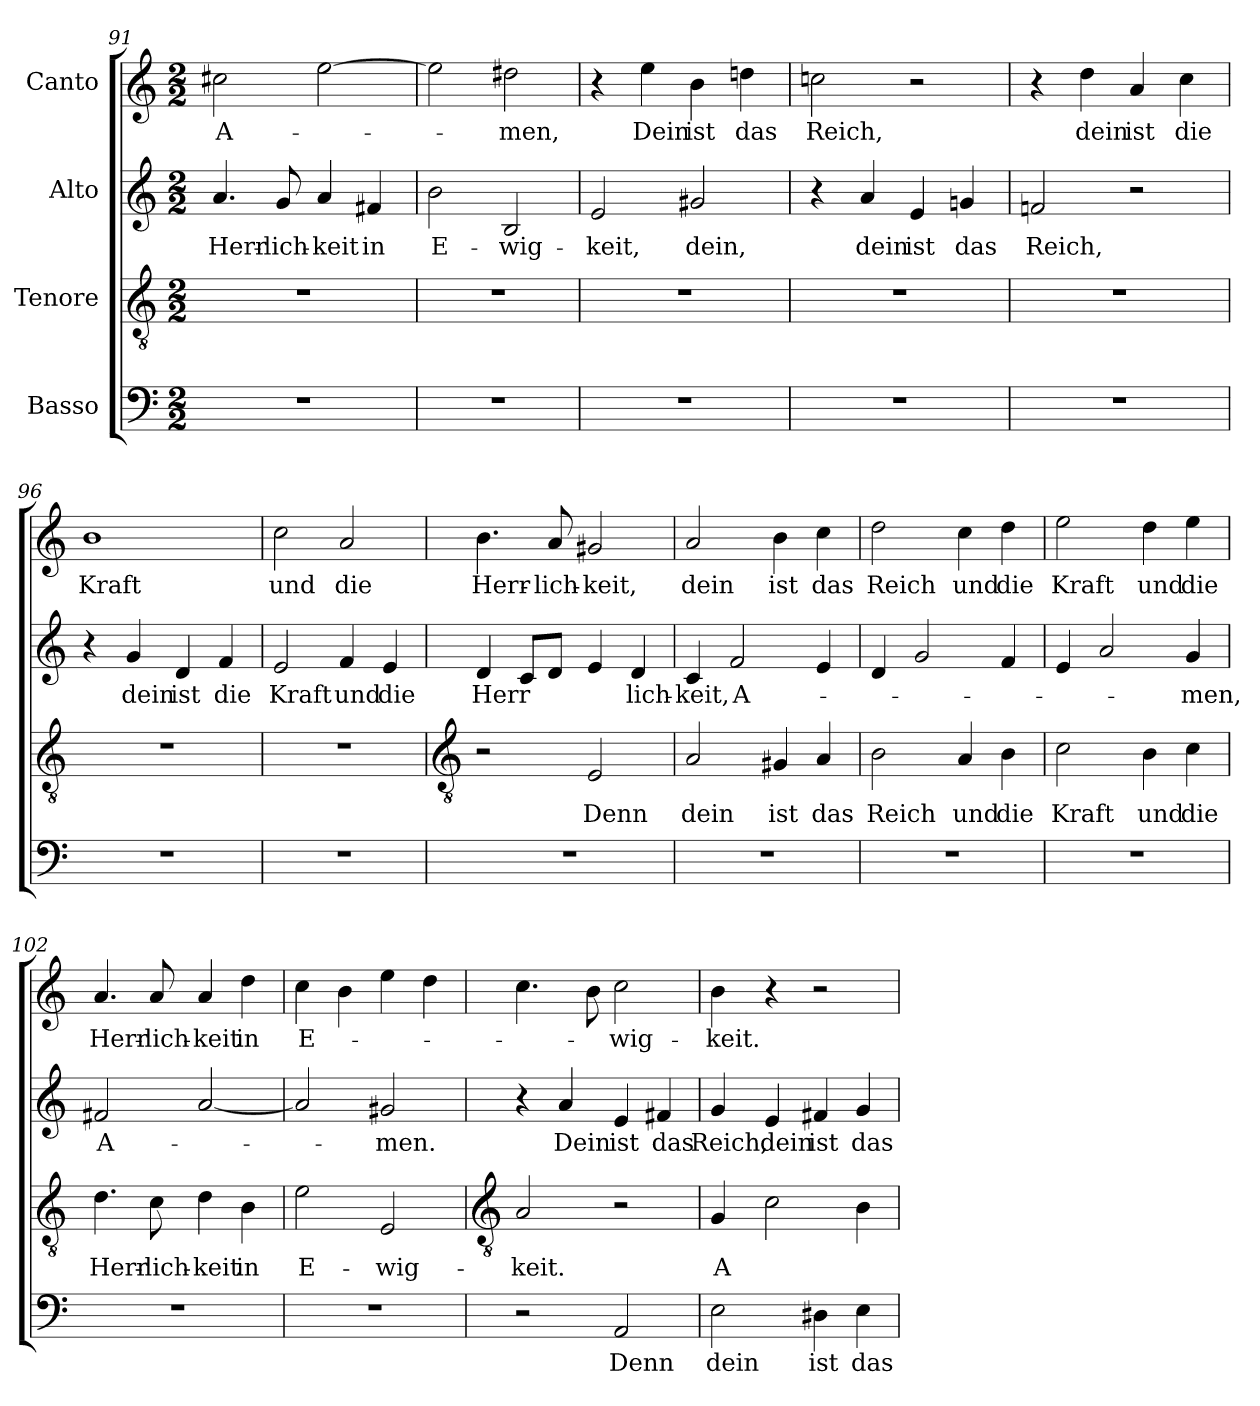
**kern	**text	**kern	**text	**kern	**text	**kern	**text
*part4	*part4	*part3	*part3	*part2	*part2	*part1	*part1
*staff4	*staff4	*staff3	*staff3	*staff2	*staff2	*staff1	*staff1
*I"Basso	*	*I"Tenore	*	*I"Alto	*	*I"Canto	*
*clefF4	*	*clefGv2	*	*clefG2	*	*clefG2	*
*k[]	*	*k[]	*	*k[]	*	*k[]	*
*C:	*	*C:	*	*C:	*	*C:	*
*M2/2	*	*M2/2	*	*M2/2	*	*M2/2	*
=91	=91	=91	=91	=91	=91	=91	=91
!	!	!	!	!	!LO:LY:b	!	!LO:LY:b
1r	.	1r	.	4.a	Herr-	2cc#X	A-
!	!	!	!	!	!LO:LY:b	!	!
.	.	.	.	8g	-lich-	.	.
!	!	!	!	!	!LO:LY:b	!	!
.	.	.	.	4a	-keit	[2ee	.
!	!	!	!	!	!LO:LY:b	!	!
.	.	.	.	4f#X	in	.	.
=92	=92	=92	=92	=92	=92	=92	=92
!	!	!	!	!	!LO:LY:b	!	!
1r	.	1r	.	2b	E-	2ee]	.
!	!	!	!	!	!LO:LY:b	!	!LO:LY:b
.	.	.	.	2B	-wig-	2dd#X	-men,
=93	=93	=93	=93	=93	=93	=93	=93
!	!	!	!	!	!LO:LY:b	!	!
1r	.	1r	.	2e	-keit,	4r	.
!	!	!	!	!	!	!	!LO:LY:b
.	.	.	.	.	.	4ee	Dein
!	!	!	!	!	!LO:LY:b	!	!LO:LY:b
.	.	.	.	2g#X	dein,	4b	ist
!	!	!	!	!	!	!	!LO:LY:b
.	.	.	.	.	.	4ddn	das
=94	=94	=94	=94	=94	=94	=94	=94
!	!	!	!	!	!	!	!LO:LY:b
1r	.	1r	.	4r	.	2ccn	Reich,
!	!	!	!	!	!LO:LY:b	!	!
.	.	.	.	4a	dein	.	.
!	!	!	!	!	!LO:LY:b	!	!
.	.	.	.	4e	ist	2r	.
!	!	!	!	!	!LO:LY:b	!	!
.	.	.	.	4gn	das	.	.
=95	=95	=95	=95	=95	=95	=95	=95
!	!	!	!	!	!LO:LY:b	!	!
1r	.	1r	.	2fn	Reich,	4r	.
!	!	!	!	!	!	!	!LO:LY:b
.	.	.	.	.	.	4dd	dein
!	!	!	!	!	!	!	!LO:LY:b
.	.	.	.	2r	.	4a	ist
!	!	!	!	!	!	!	!LO:LY:b
.	.	.	.	.	.	4cc	die
=96	=96	=96	=96	=96	=96	=96	=96
!	!	!	!	!	!	!	!LO:LY:b
1r	.	1r	.	4r	.	1b	Kraft
!	!	!	!	!	!LO:LY:b	!	!
.	.	.	.	4g	dein	.	.
!	!	!	!	!	!LO:LY:b	!	!
.	.	.	.	4d	ist	.	.
!	!	!	!	!	!LO:LY:b	!	!
.	.	.	.	4f	die	.	.
=97	=97	=97	=97	=97	=97	=97	=97
!	!	!	!	!	!LO:LY:b	!	!LO:LY:b
1r	.	1r	.	2e	Kraft	2cc	und
!	!	!	!	!	!LO:LY:b	!	!LO:LY:b
.	.	.	.	4f	und	2a	die
!	!	!	!	!	!LO:LY:b	!	!
.	.	.	.	4e	die	.	.
!!LO:LB:g=z
=98	=98	=98	=98	=98	=98	=98	=98
*	*	*clefGv2	*	*	*	*	*
!	!	!	!	!	!LO:LY:b	!	!LO:LY:b
1r	.	2r	.	4d	Herr	4.b	Herr-
.	.	.	.	8cL	.	.	.
!	!	!	!	!	!	!	!LO:LY:b
.	.	.	.	8dJ	.	8a	-lich-
!	!	!	!LO:LY:b	!	!	!	!LO:LY:b
.	.	2E	Denn	4e	.	2g#X	-keit,
!	!	!	!	!	!LO:LY:b	!	!
.	.	.	.	4d	lich-	.	.
=99	=99	=99	=99	=99	=99	=99	=99
!	!	!	!LO:LY:b	!	!LO:LY:b	!	!LO:LY:b
1r	.	2A	dein	4c	-keit,	2a	dein
!	!	!	!	!	!LO:LY:b	!	!
.	.	.	.	2f	A-	.	.
!	!	!	!LO:LY:b	!	!	!	!LO:LY:b
.	.	4G#X	ist	.	.	4b	ist
!	!	!	!LO:LY:b	!	!	!	!LO:LY:b
.	.	4A	das	4e	.	4cc	das
=100	=100	=100	=100	=100	=100	=100	=100
!	!	!	!LO:LY:b	!	!	!	!LO:LY:b
1r	.	2B	Reich	4d	.	2dd	Reich
.	.	.	.	2g	.	.	.
!	!	!	!LO:LY:b	!	!	!	!LO:LY:b
.	.	4A	und	.	.	4cc	und
!	!	!	!LO:LY:b	!	!	!	!LO:LY:b
.	.	4B	die	4f	.	4dd	die
=101	=101	=101	=101	=101	=101	=101	=101
!	!	!	!LO:LY:b	!	!	!	!LO:LY:b
1r	.	2c	Kraft	4e	.	2ee	Kraft
.	.	.	.	2a	.	.	.
!	!	!	!LO:LY:b	!	!	!	!LO:LY:b
.	.	4B	und	.	.	4dd	und
!	!	!	!LO:LY:b	!	!LO:LY:b	!	!LO:LY:b
.	.	4c	die	4g	-men,	4ee	die
=102	=102	=102	=102	=102	=102	=102	=102
!	!	!	!LO:LY:b	!	!LO:LY:b	!	!LO:LY:b
1r	.	4.d	Herr-	2f#X	A-	4.a	Herr-
!	!	!	!LO:LY:b	!	!	!	!LO:LY:b
.	.	8c	-lich-	.	.	8a	-lich-
!	!	!	!LO:LY:b	!	!	!	!LO:LY:b
.	.	4d	-keit	[2a	.	4a	-keit
!	!	!	!LO:LY:b	!	!	!	!LO:LY:b
.	.	4B	in	.	.	4dd	in
=103	=103	=103	=103	=103	=103	=103	=103
!	!	!	!LO:LY:b	!	!	!	!LO:LY:b
1r	.	2e	E-	2a]	.	4cc	E-
.	.	.	.	.	.	4b	.
!	!	!	!LO:LY:b	!	!LO:LY:b	!	!
.	.	2E	-wig-	2g#X	-men.	4ee	.
.	.	.	.	.	.	4dd	.
!!LO:LB:g=z
=104	=104	=104	=104	=104	=104	=104	=104
*	*	*clefGv2	*	*	*	*	*
!	!	!	!LO:LY:b	!	!	!	!
2r	.	2A	-keit.	4r	.	4.cc	.
!	!	!	!	!	!LO:LY:b	!	!
.	.	.	.	4a	Dein	.	.
.	.	.	.	.	.	8b	.
!	!LO:LY:b	!	!	!	!LO:LY:b	!	!LO:LY:b
2AA	Denn	2r	.	4e	ist	2cc	-wig-
!	!	!	!	!	!LO:LY:b	!	!
.	.	.	.	4f#X	das	.	.
=105	=105	=105	=105	=105	=105	=105	=105
!	!LO:LY:b	!	!LO:LY:b	!	!LO:LY:b	!	!LO:LY:b
2E	dein	4G	A	4g	Reich,	4b	-keit.
!	!	!	!	!	!LO:LY:b	!	!
.	.	2c	.	4e	dein	4r	.
!	!LO:LY:b	!	!	!	!LO:LY:b	!	!
4D#X	ist	.	.	4f#X	ist	2r	.
!	!LO:LY:b	!	!	!	!LO:LY:b	!	!
4E	das	4B	.	4g	das	.	.
=	=	=	=	=	=	=	=
*-	*-	*-	*-	*-	*-	*-	*-
